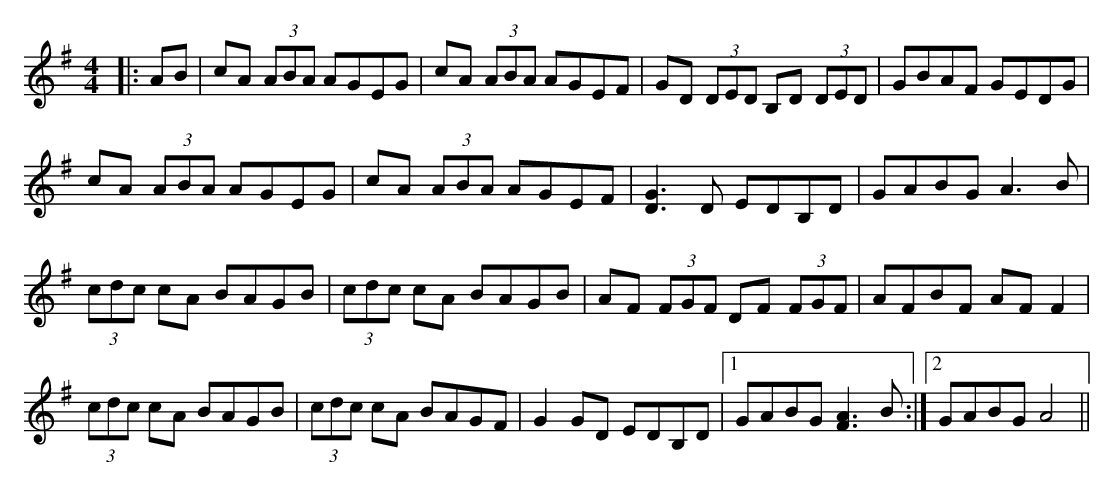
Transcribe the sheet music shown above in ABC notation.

X:1
M:4/4
K:G
|: AB | cA (3ABA AGEG | cA (3ABA AGEF | GD (3DED B,D (3DED | GBAF GEDG |
cA (3ABA AGEG | cA (3ABA AGEF|[D3G3] D EDB,D | GABG A3 B |
(3cdc cA BAGB | (3cdc cA BAGB | AF (3FGF DF (3FGF | AFBF AF F2 |
(3cdc cA BAGB | (3cdc cA BAGF |G2 GD EDB,D |1 GABG [F3A3] B:|2 GABG A4 ||
